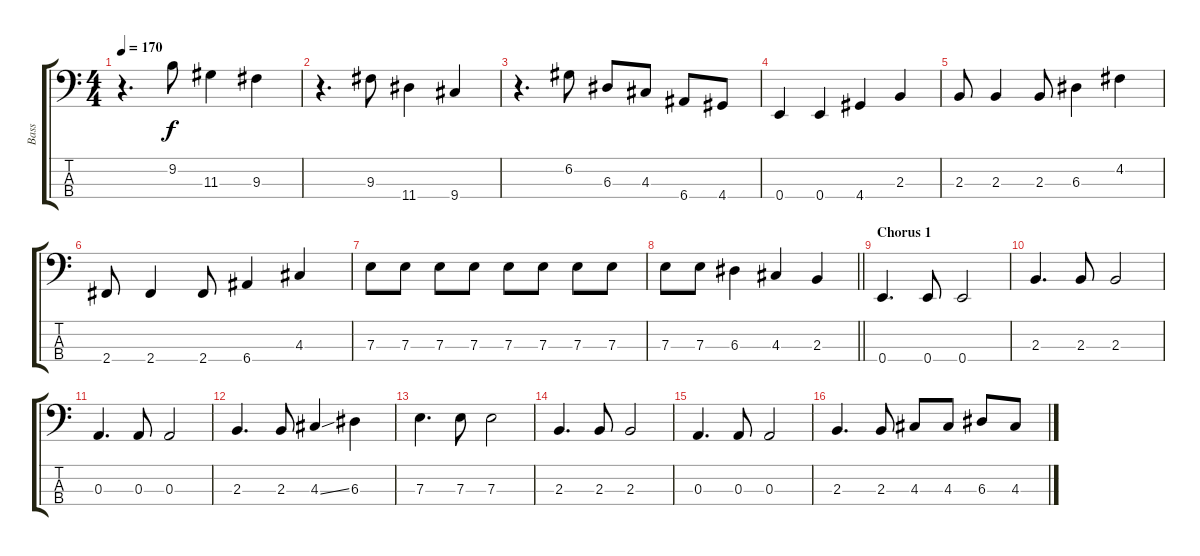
\track ("Bass" "Bass") {instrument electricbassfinger}
\staff {score tabs}
\tuning (G2 D2 A1 E1) {hide}
\ts (4 4)
\tempo 170
\clef f4
\ks c
r.4{d dy f} 9.2.8 11.3.4 9.3.4 |
r.4{d} 9.3.8 11.4.4 9.4.4 |
r.4{d} 6.2.8 6.3.8 4.3.8 6.4.8 4.4.8 |
0.4.4 0.4.4 4.4.4 2.3.4 |
2.3.8 2.3.4 2.3.8 6.3.4 4.2.4 |
2.4.8 2.4.4 2.4.8 6.4.4 4.3.4 |
7.3.8 7.3.8 7.3.8 7.3.8 7.3.8 7.3.8 7.3.8 7.3.8 |
\barLineRight lightlight
7.3.8 7.3.8 6.3.4 4.3.4 2.3.4 |
\section ("" "Chorus 1")
0.4.4{d} 0.4.8 0.4.2 |
2.3.4{d} 2.3.8 2.3.2 |
0.3.4{d} 0.3.8 0.3.2 |
2.3.4{d} 2.3.8 4.3{ss}.4 6.3.4 |
7.3.4{d} 7.3.8 7.3.2 |
2.3.4{d} 2.3.8 2.3.2 |
0.3.4{d} 0.3.8 0.3.2 |
2.3.4{d} 2.3.8 4.3.8 4.3.8 6.3.8 4.3.8
